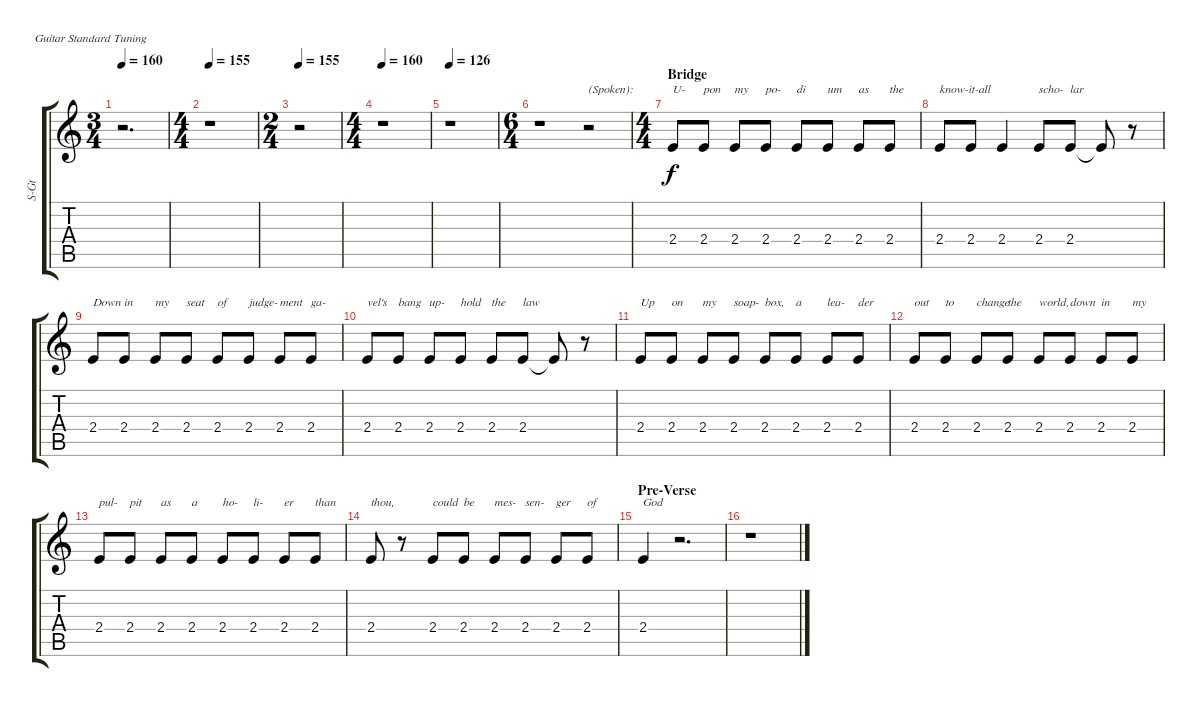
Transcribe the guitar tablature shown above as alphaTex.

\bracketExtendMode groupsimilarinstruments
\track ("D. Mustaine (Vocals)" "S-Gt") {instrument lead6voice}
\staff {score tabs}
\tuning (E4 B3 G3 D3 A2 E2)
\displaytranspose 12
\ts (3 4)
\beaming (8 3 1 1 1)
\tempo 160
\clef g2
\ks c
r.2{d dy f} |
\ts (4 4)
\beaming (8 2 2 2 2)
\tempo 155
r.1 |
\ts (2 4)
\beaming (8 1 1 1 1)
\tempo 155
r.2 |
\ts (4 4)
\beaming (8 2 2 2 2)
\tempo 160
r.1 |
\tempo 126
r.1 |
\ts (6 4)
\beaming (8 3 3 3 3)
r.1 r.2{txt "(Spoken):"} |
\ts (4 4)
\beaming (8 2 2 2 2)
\section ("" "Bridge")
2.4.8{txt "U-"} 2.4.8{txt "pon"} 2.4.8{txt "my"} 2.4.8{txt "po-"} 2.4.8{txt "di"} 2.4.8{txt "um"} 2.4.8{txt "as"} 2.4.8{txt "the"} |
2.4.8{txt "know-it-all"} 2.4.8 2.4.4 2.4.8{txt "scho-"} 2.4.8{txt "lar"} 2.4{t}.8 r.8 |
2.4.8{txt "Down"} 2.4.8{txt "in"} 2.4.8{txt "my"} 2.4.8{txt "seat"} 2.4.8{txt "of"} 2.4.8{txt "judge-"} 2.4.8{txt "ment"} 2.4.8{txt "ga-"} |
2.4.8{txt "vel's"} 2.4.8{txt "bang"} 2.4.8{txt "up-"} 2.4.8{txt "hold"} 2.4.8{txt "the"} 2.4.8{txt "law"} 2.4{t}.8 r.8 |
2.4.8{txt "Up"} 2.4.8{txt "on"} 2.4.8{txt "my"} 2.4.8{txt "soap-"} 2.4.8{txt "box,"} 2.4.8{txt "a"} 2.4.8{txt "lea-"} 2.4.8{txt "der"} |
2.4.8{txt "out"} 2.4.8{txt "to"} 2.4.8{txt "change"} 2.4.8{txt "the"} 2.4.8{txt "world,"} 2.4.8{txt "down"} 2.4.8{txt "in"} 2.4.8{txt "my"} |
2.4.8{txt "pul-"} 2.4.8{txt "pit"} 2.4.8{txt "as"} 2.4.8{txt "a"} 2.4.8{txt "ho-"} 2.4.8{txt "li-"} 2.4.8{txt "er"} 2.4.8{txt "than"} |
2.4.8{txt "thou,"} r.8 2.4.8{txt "could"} 2.4.8{txt "be"} 2.4.8{txt "mes-"} 2.4.8{txt "sen-"} 2.4.8{txt "ger"} 2.4.8{txt "of"} |
\section ("" "Pre-Verse")
2.4.4{txt "God"} r.2{d} |
r.1
